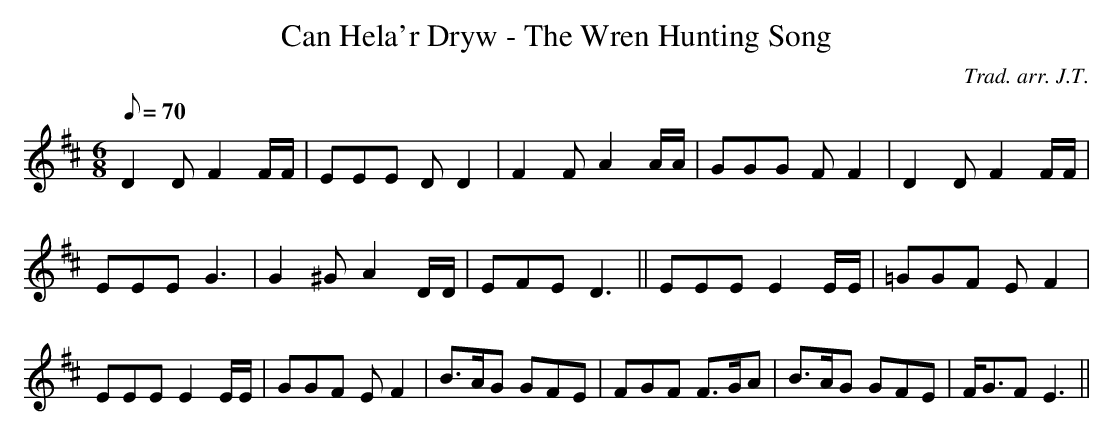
X:1
T:Can Hela'r Dryw - The Wren Hunting Song
M:6/8
L:1/8
Q:70
C:Trad. arr. J.T.
K:D
D2 D F2 F/2F/2 | EEE D D2 | F2 F A2 A/2A/2 | GGG F F2 | D2 D F2 F/2F/2 |
EEE G3 | G2 ^G A2 D/2D/2 | EFE D3 || EEE E2 E/2E/2 | =GGF E F2|
EEE E2 E/2E/2 | GGF E F2 | B>AG GFE | FGF F>GA | B>AG GFE | F<GF E3||
